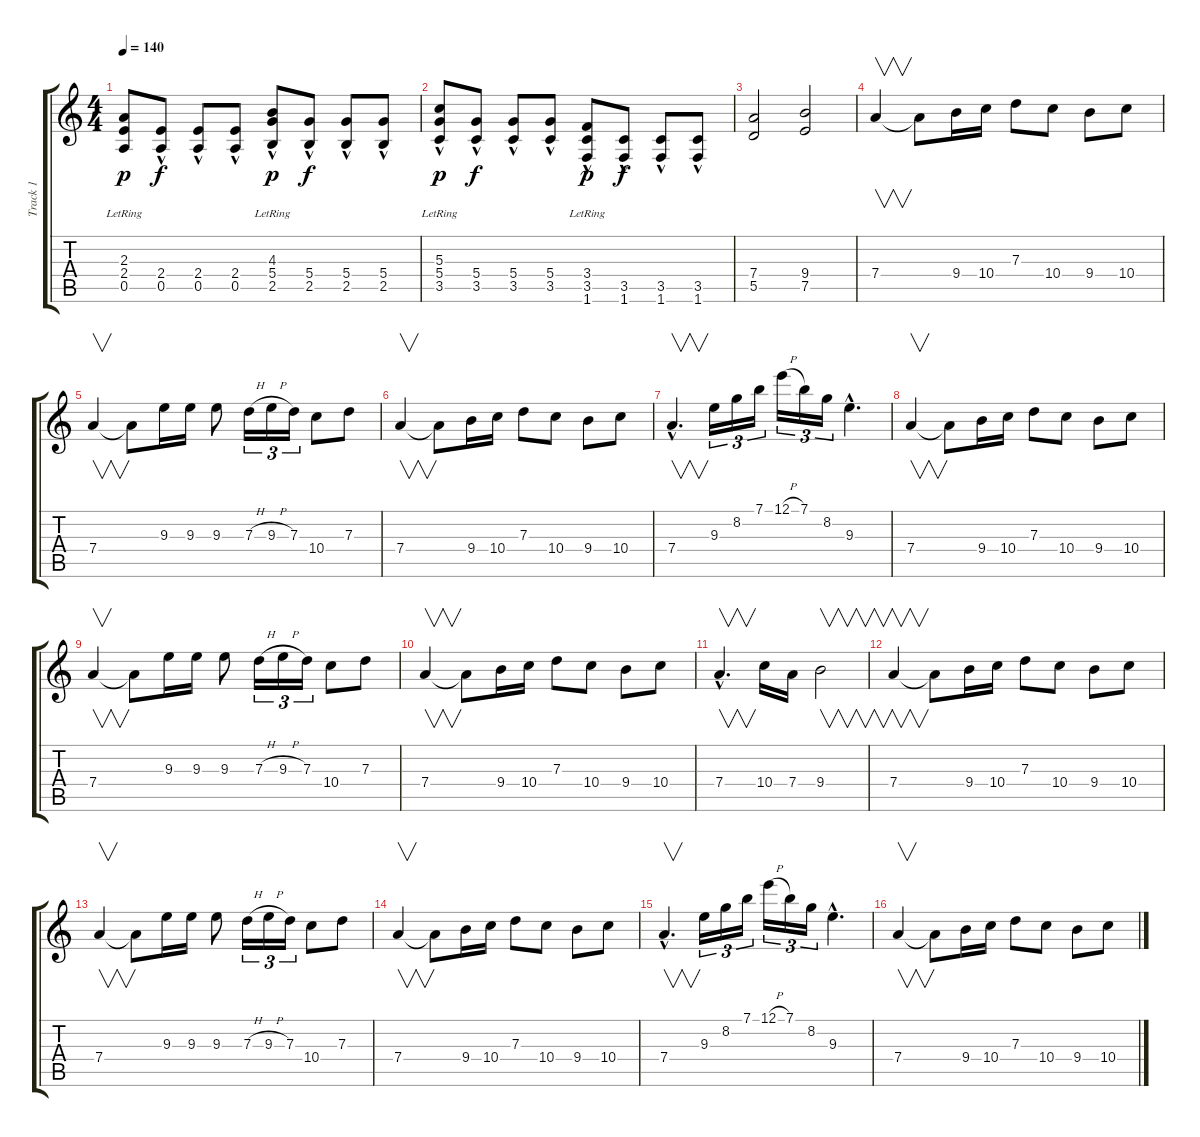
\track ("Track 1" "Track 1") {instrument distortionguitar}
\staff {score tabs}
\tuning (E4 B3 G3 D3 A2 E2) {hide}
\ts (4 4)
\tempo 140
\clef g2
\ks c
(2.3{lr} 2.4 0.5).8{dy p} (2.4{hac} 0.5{hac}).8{dy f} (2.4{hac} 0.5{hac}).8 (2.4{hac} 0.5{hac}).8 (4.3{lr} 5.4{hac} 2.5{hac}).8{dy p} (5.4{hac} 2.5{hac}).8{dy f} (5.4{hac} 2.5{hac}).8 (5.4{hac} 2.5{hac}).8 |
(5.3{lr} 5.4{hac} 3.5{hac}).8{dy p} (5.4{hac} 3.5{hac}).8{dy f} (5.4{hac} 3.5{hac}).8 (5.4{hac} 3.5{hac}).8 (3.4{lr} 3.5 1.6{hac}).8{dy p} (3.5{hac} 1.6{hac}).8{dy f} (3.5{hac} 1.6{hac}).8 (3.5{hac} 1.6{hac}).8 |
(7.4 5.5).2 (9.4 7.5).2 |
7.4.4{v} 7.4{t}.8 9.4.16 10.4.16 7.3.8 10.4.8 9.4.8 10.4.8 |
7.4.4{v} 7.4{t}.8 9.3.16 9.3.16 9.3.8 7.3{h}.16{tu (3 2)} 9.3{h}.16{tu (3 2)} 7.3.16{tu (3 2)} 10.4.8 7.3.8 |
7.4.4{v} 7.4{t}.8 9.4.16 10.4.16 7.3.8 10.4.8 9.4.8 10.4.8 |
7.4{hac}.4{v d} 9.3.16{tu (3 2)} 8.2.16{tu (3 2)} 7.1.16{tu (3 2)} 12.1{h}.16{tu (3 2)} 7.1.16{tu (3 2)} 8.2.16{tu (3 2)} 9.3{hac}.4{d} |
7.4.4{v} 7.4{t}.8 9.4.16 10.4.16 7.3.8 10.4.8 9.4.8 10.4.8 |
7.4.4{v} 7.4{t}.8 9.3.16 9.3.16 9.3.8 7.3{h}.16{tu (3 2)} 9.3{h}.16{tu (3 2)} 7.3.16{tu (3 2)} 10.4.8 7.3.8 |
7.4.4{v} 7.4{t}.8 9.4.16 10.4.16 7.3.8 10.4.8 9.4.8 10.4.8 |
7.4{hac}.4{v d} 10.4.16 7.4.16 9.4.2{v} |
7.4.4{v} 7.4{t}.8 9.4.16 10.4.16 7.3.8 10.4.8 9.4.8 10.4.8 |
7.4.4{v} 7.4{t}.8 9.3.16 9.3.16 9.3.8 7.3{h}.16{tu (3 2)} 9.3{h}.16{tu (3 2)} 7.3.16{tu (3 2)} 10.4.8 7.3.8 |
7.4.4{v} 7.4{t}.8 9.4.16 10.4.16 7.3.8 10.4.8 9.4.8 10.4.8 |
7.4{hac}.4{v d} 9.3.16{tu (3 2)} 8.2.16{tu (3 2)} 7.1.16{tu (3 2)} 12.1{h}.16{tu (3 2)} 7.1.16{tu (3 2)} 8.2.16{tu (3 2)} 9.3{hac}.4{d} |
7.4.4{v} 7.4{t}.8 9.4.16 10.4.16 7.3.8 10.4.8 9.4.8 10.4.8
